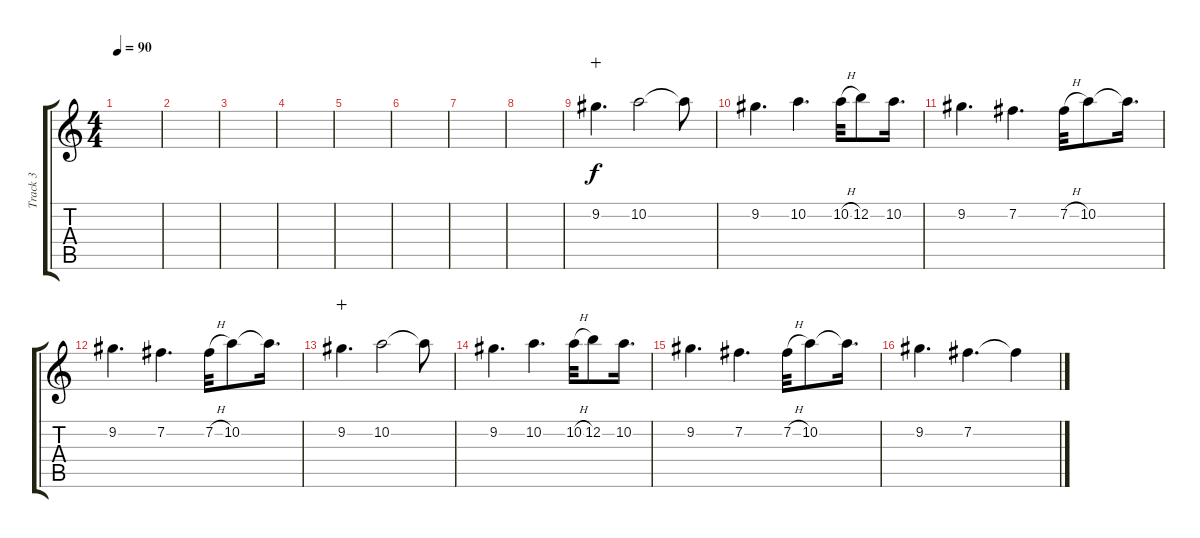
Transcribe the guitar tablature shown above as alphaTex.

\track ("Track 3" "Track 3") {instrument distortionguitar}
\staff {score tabs}
\tuning (E4 B3 G3 D3 A2 E2) {hide}
\ts (4 4)
\tempo 90
\clef g2
\ks c
|
|
|
|
|
|
|
|
9.2.4{d wahc} 10.2.2 10.2{t}.8 |
9.2.4{d} 10.2.4{d} 10.2{h}.32 12.2.8 10.2.16{d} |
9.2.4{d} 7.2.4{d} 7.2{h}.32 10.2.8 10.2{t}.16{d} |
9.2.4{d} 7.2.4{d} 7.2{h}.32 10.2.8 10.2{t}.16{d} |
9.2.4{d wahc} 10.2.2 10.2{t}.8 |
9.2.4{d} 10.2.4{d} 10.2{h}.32 12.2.8 10.2.16{d} |
9.2.4{d} 7.2.4{d} 7.2{h}.32 10.2.8 10.2{t}.16{d} |
9.2.4{d} 7.2.4{d} 7.2{t}.4
